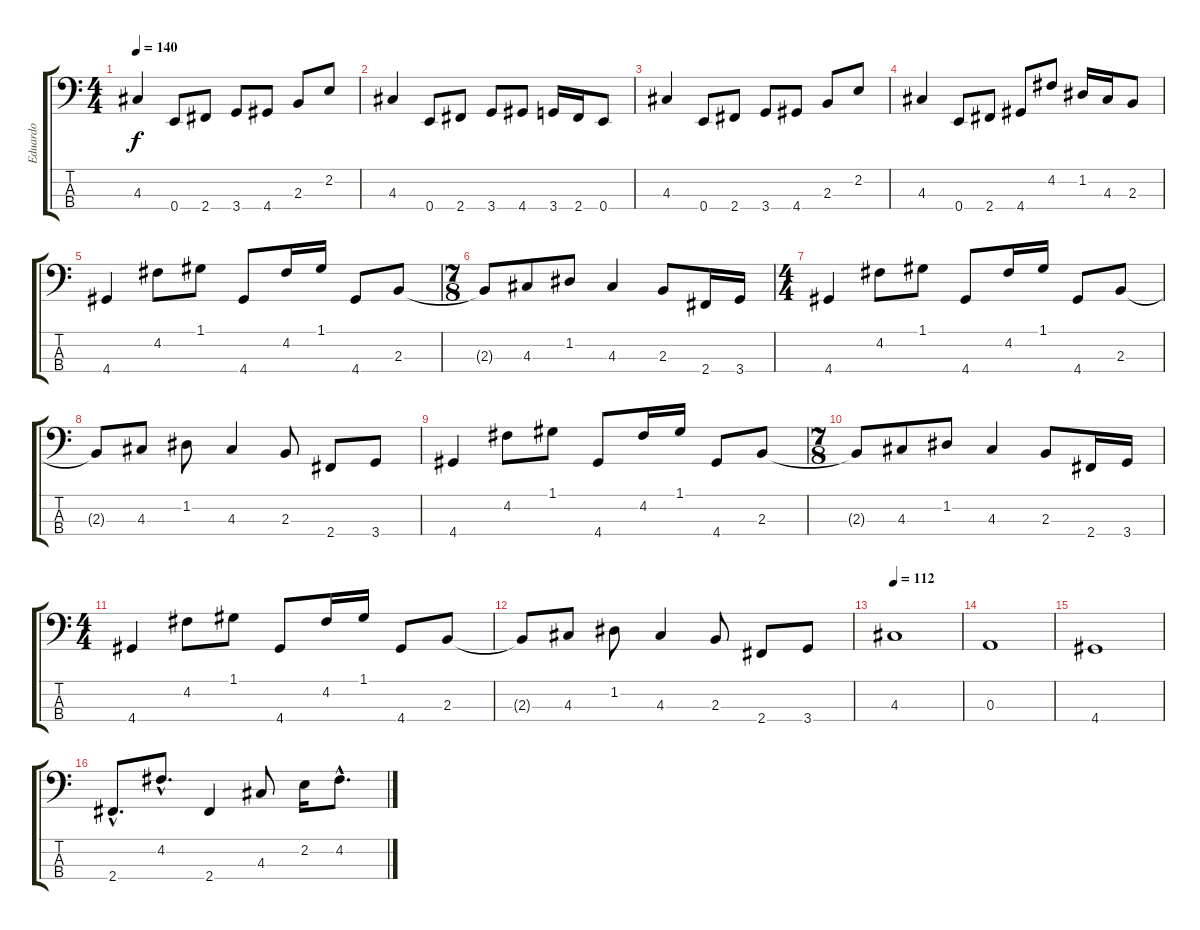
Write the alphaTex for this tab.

\track ("Eduardo" "Eduardo") {instrument electricbasspick}
\staff {score tabs}
\tuning (G2 D2 A1 E1) {hide}
\ts (4 4)
\tempo 140
\clef f4
\ks c
4.3.4{dy f} 0.4.8 2.4.8 3.4.8 4.4.8 2.3.8 2.2.8 |
4.3.4 0.4.8 2.4.8 3.4.8 4.4.8 3.4.16 2.4.16 0.4.8 |
4.3.4 0.4.8 2.4.8 3.4.8 4.4.8 2.3.8 2.2.8 |
4.3.4 0.4.8 2.4.8 4.4.8 4.2.8 1.2.16 4.3.16 2.3.8 |
4.4.4 4.2.8 1.1.8 4.4.8 4.2.16 1.1.16 4.4.8 2.3.8 |
\ts (7 8)
2.3{t}.8 4.3.8 1.2.8 4.3.4 2.3.8 2.4.16 3.4.16 |
\ts (4 4)
4.4.4 4.2.8 1.1.8 4.4.8 4.2.16 1.1.16 4.4.8 2.3.8 |
2.3{t}.8 4.3.8 1.2.8 4.3.4 2.3.8 2.4.8 3.4.8 |
4.4.4 4.2.8 1.1.8 4.4.8 4.2.16 1.1.16 4.4.8 2.3.8 |
\ts (7 8)
2.3{t}.8 4.3.8 1.2.8 4.3.4 2.3.8 2.4.16 3.4.16 |
\ts (4 4)
4.4.4 4.2.8 1.1.8 4.4.8 4.2.16 1.1.16 4.4.8 2.3.8 |
2.3{t}.8 4.3.8 1.2.8 4.3.4 2.3.8 2.4.8 3.4.8 |
\tempo 112
4.3.1 |
0.3.1 |
4.4.1 |
2.4{hac}.8{d} 4.2{hac}.8{d} 2.4.4 4.3.8 2.2.16 4.2{hac}.8{d}
